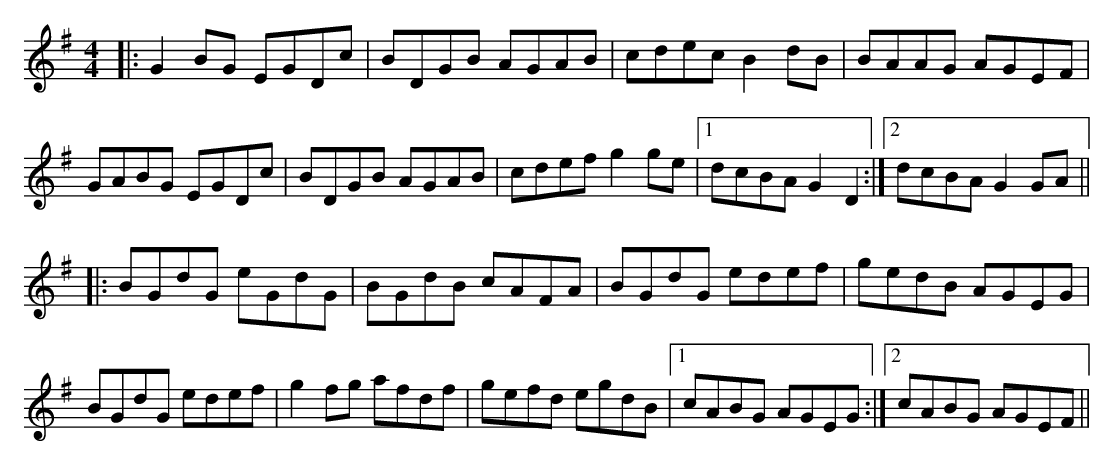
X:1
M:4/4
K:G
|:G2BG EGDc|BDGB AGAB|cdec B2 dB|BAAG AGEF|
GABG EGDc|BDGB AGAB|cdef g2ge|1 dcBA G2D2:|2 dcBA G2GA||
|:BGdG eGdG|BGdB cAFA|BGdG edef|gedB AGEG|
BGdG edef|g2fg afdf|gefd egdB|1 cABG AGEG:|2 cABG AGEF||
